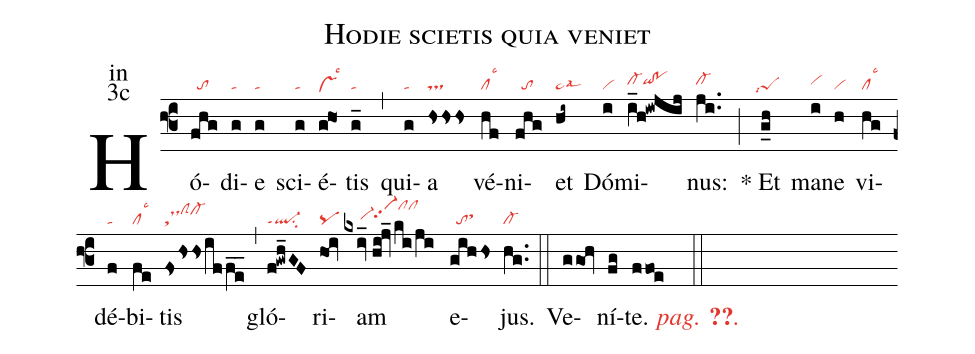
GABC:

name:Hodie scietis quia veniet;
office-part:in;
mode:3c;
nabc-lines:1;
%%
(f3) Hó(fhg|//to)di(g|ta)e(g|ta) sci(g|ta)é(ghO1|vshelsc3)tis(g_|ta) (,) qui(g|ta)a(hshshs|ts) vé(hf|cllsc3)ni(fhg|//to)et(hi~|ta>lsal3) Dó(i|vi)mi(i_h!iwjij|cl-hhqihh!pohh)nus:(ji..|cl-hh) (;) <sp>*</sp> Et(g_h|``peSlsi7) ma(i|vihh)ne(h|vi) vi(hg|cllsc3)dé(f|ta)bi(fe|cllsc3)tis(fshssiffe__|stdshjclShjcl-hj) (,)gló(f!gwh_GF|ql-ppt1su2)ri(hoi|pq)am(kxiv_//hi!jv_/ki/ji|/////vi-hhvi-hipp2clhlclhl) e(gihhs|//tosthi)jus.(hg..|cl-) (::)<nlba>Ve(g/goh)ní(fg)t{e}. <c><i>pag. <v>\pageref{M-ORIP3c}</v>.</i></c></nlba>(ffoe ::)
